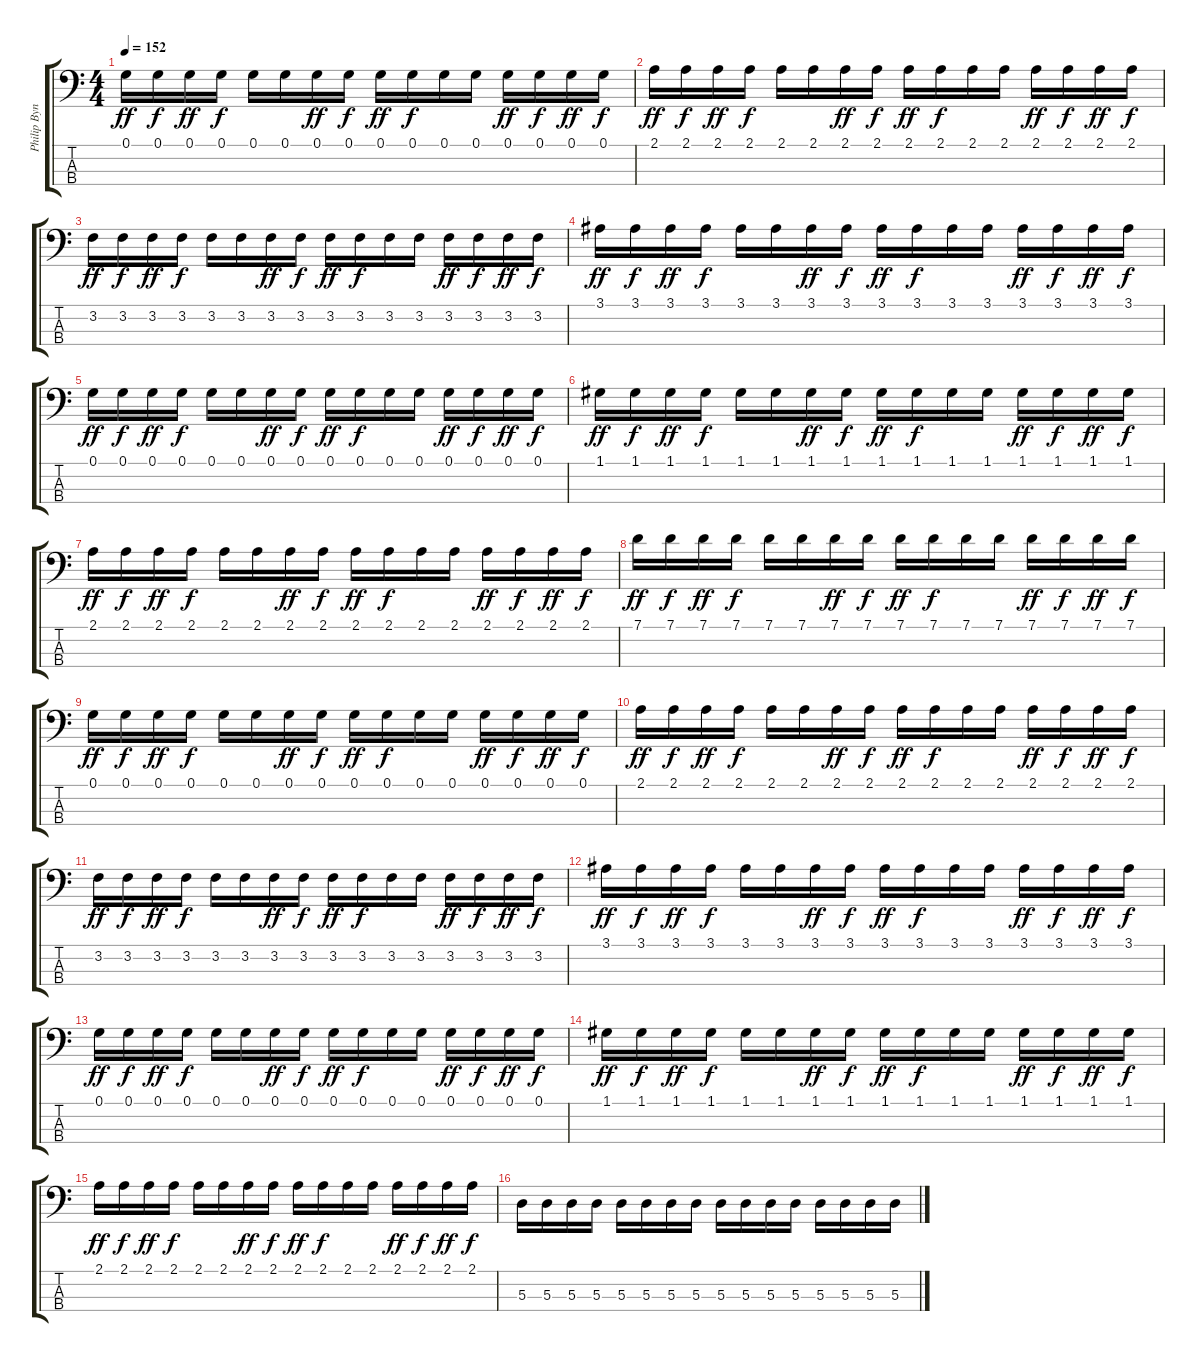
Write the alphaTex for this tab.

\track ("Philip Bynoe" "Philip Byn") {instrument electricbasspick}
\staff {score tabs}
\tuning (G2 D2 A1 E1) {hide}
\ts (4 4)
\tempo 152
\clef f4
\ks c
0.1.16{dy ff} 0.1.16{dy f} 0.1.16{dy ff} 0.1.16{dy f} 0.1.16 0.1.16 0.1.16{dy ff} 0.1.16{dy f} 0.1.16{dy ff} 0.1.16{dy f} 0.1.16 0.1.16 0.1.16{dy ff} 0.1.16{dy f} 0.1.16{dy ff} 0.1.16{dy f} |
2.1.16{dy ff} 2.1.16{dy f} 2.1.16{dy ff} 2.1.16{dy f} 2.1.16 2.1.16 2.1.16{dy ff} 2.1.16{dy f} 2.1.16{dy ff} 2.1.16{dy f} 2.1.16 2.1.16 2.1.16{dy ff} 2.1.16{dy f} 2.1.16{dy ff} 2.1.16{dy f} |
3.2.16{dy ff} 3.2.16{dy f} 3.2.16{dy ff} 3.2.16{dy f} 3.2.16 3.2.16 3.2.16{dy ff} 3.2.16{dy f} 3.2.16{dy ff} 3.2.16{dy f} 3.2.16 3.2.16 3.2.16{dy ff} 3.2.16{dy f} 3.2.16{dy ff} 3.2.16{dy f} |
3.1.16{dy ff} 3.1.16{dy f} 3.1.16{dy ff} 3.1.16{dy f} 3.1.16 3.1.16 3.1.16{dy ff} 3.1.16{dy f} 3.1.16{dy ff} 3.1.16{dy f} 3.1.16 3.1.16 3.1.16{dy ff} 3.1.16{dy f} 3.1.16{dy ff} 3.1.16{dy f} |
0.1.16{dy ff} 0.1.16{dy f} 0.1.16{dy ff} 0.1.16{dy f} 0.1.16 0.1.16 0.1.16{dy ff} 0.1.16{dy f} 0.1.16{dy ff} 0.1.16{dy f} 0.1.16 0.1.16 0.1.16{dy ff} 0.1.16{dy f} 0.1.16{dy ff} 0.1.16{dy f} |
1.1.16{dy ff} 1.1.16{dy f} 1.1.16{dy ff} 1.1.16{dy f} 1.1.16 1.1.16 1.1.16{dy ff} 1.1.16{dy f} 1.1.16{dy ff} 1.1.16{dy f} 1.1.16 1.1.16 1.1.16{dy ff} 1.1.16{dy f} 1.1.16{dy ff} 1.1.16{dy f} |
2.1.16{dy ff} 2.1.16{dy f} 2.1.16{dy ff} 2.1.16{dy f} 2.1.16 2.1.16 2.1.16{dy ff} 2.1.16{dy f} 2.1.16{dy ff} 2.1.16{dy f} 2.1.16 2.1.16 2.1.16{dy ff} 2.1.16{dy f} 2.1.16{dy ff} 2.1.16{dy f} |
7.1.16{dy ff} 7.1.16{dy f} 7.1.16{dy ff} 7.1.16{dy f} 7.1.16 7.1.16 7.1.16{dy ff} 7.1.16{dy f} 7.1.16{dy ff} 7.1.16{dy f} 7.1.16 7.1.16 7.1.16{dy ff} 7.1.16{dy f} 7.1.16{dy ff} 7.1.16{dy f} |
0.1.16{dy ff} 0.1.16{dy f} 0.1.16{dy ff} 0.1.16{dy f} 0.1.16 0.1.16 0.1.16{dy ff} 0.1.16{dy f} 0.1.16{dy ff} 0.1.16{dy f} 0.1.16 0.1.16 0.1.16{dy ff} 0.1.16{dy f} 0.1.16{dy ff} 0.1.16{dy f} |
2.1.16{dy ff} 2.1.16{dy f} 2.1.16{dy ff} 2.1.16{dy f} 2.1.16 2.1.16 2.1.16{dy ff} 2.1.16{dy f} 2.1.16{dy ff} 2.1.16{dy f} 2.1.16 2.1.16 2.1.16{dy ff} 2.1.16{dy f} 2.1.16{dy ff} 2.1.16{dy f} |
3.2.16{dy ff} 3.2.16{dy f} 3.2.16{dy ff} 3.2.16{dy f} 3.2.16 3.2.16 3.2.16{dy ff} 3.2.16{dy f} 3.2.16{dy ff} 3.2.16{dy f} 3.2.16 3.2.16 3.2.16{dy ff} 3.2.16{dy f} 3.2.16{dy ff} 3.2.16{dy f} |
3.1.16{dy ff} 3.1.16{dy f} 3.1.16{dy ff} 3.1.16{dy f} 3.1.16 3.1.16 3.1.16{dy ff} 3.1.16{dy f} 3.1.16{dy ff} 3.1.16{dy f} 3.1.16 3.1.16 3.1.16{dy ff} 3.1.16{dy f} 3.1.16{dy ff} 3.1.16{dy f} |
0.1.16{dy ff} 0.1.16{dy f} 0.1.16{dy ff} 0.1.16{dy f} 0.1.16 0.1.16 0.1.16{dy ff} 0.1.16{dy f} 0.1.16{dy ff} 0.1.16{dy f} 0.1.16 0.1.16 0.1.16{dy ff} 0.1.16{dy f} 0.1.16{dy ff} 0.1.16{dy f} |
1.1.16{dy ff} 1.1.16{dy f} 1.1.16{dy ff} 1.1.16{dy f} 1.1.16 1.1.16 1.1.16{dy ff} 1.1.16{dy f} 1.1.16{dy ff} 1.1.16{dy f} 1.1.16 1.1.16 1.1.16{dy ff} 1.1.16{dy f} 1.1.16{dy ff} 1.1.16{dy f} |
2.1.16{dy ff} 2.1.16{dy f} 2.1.16{dy ff} 2.1.16{dy f} 2.1.16 2.1.16 2.1.16{dy ff} 2.1.16{dy f} 2.1.16{dy ff} 2.1.16{dy f} 2.1.16 2.1.16 2.1.16{dy ff} 2.1.16{dy f} 2.1.16{dy ff} 2.1.16{dy f} |
5.3.16 5.3.16 5.3.16 5.3.16 5.3.16 5.3.16 5.3.16 5.3.16 5.3.16 5.3.16 5.3.16 5.3.16 5.3.16 5.3.16 5.3.16 5.3.16
